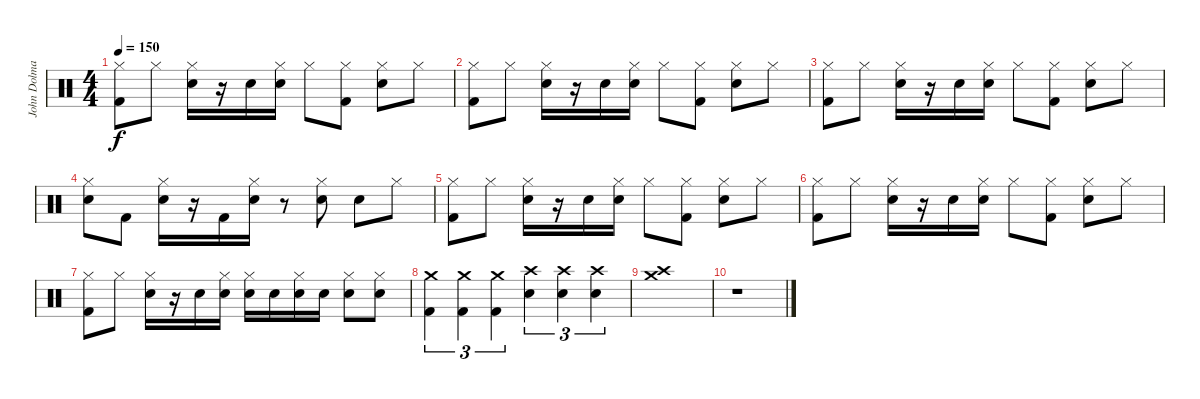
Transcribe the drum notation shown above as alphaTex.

\track ("John Dolmayan" "John Dolma") {instrument percussion}
\staff {score}
\articulation defaults
\ts (4 4)
\tempo 150
\clef neutral
\ks c
("Hi-Hat (closed)" "Kick (hit) 2").8{dy f} "Hi-Hat (closed)".8 ("Hi-Hat (closed)" "Electric Snare (hit)").16 r.16 "Electric Snare (hit)".16 ("Hi-Hat (closed)" "Electric Snare (hit)").16 "Hi-Hat (closed)".8 ("Hi-Hat (closed)" "Kick (hit) 2").8 ("Hi-Hat (closed)" "Electric Snare (hit)").8 "Hi-Hat (closed)".8 |
("Hi-Hat (closed)" "Kick (hit) 2").8 "Hi-Hat (closed)".8 ("Hi-Hat (closed)" "Electric Snare (hit)").16 r.16 "Electric Snare (hit)".16 ("Hi-Hat (closed)" "Electric Snare (hit)").16 "Hi-Hat (closed)".8 ("Hi-Hat (closed)" "Kick (hit) 2").8 ("Hi-Hat (closed)" "Electric Snare (hit)").8 "Hi-Hat (closed)".8 |
("Hi-Hat (closed)" "Kick (hit) 2").8 "Hi-Hat (closed)".8 ("Hi-Hat (closed)" "Electric Snare (hit)").16 r.16 "Electric Snare (hit)".16 ("Hi-Hat (closed)" "Electric Snare (hit)").16 "Hi-Hat (closed)".8 ("Hi-Hat (closed)" "Kick (hit) 2").8 ("Hi-Hat (closed)" "Electric Snare (hit)").8 "Hi-Hat (closed)".8 |
("Hi-Hat (closed)" "Electric Snare (hit)").8 "Kick (hit) 2".8 ("Hi-Hat (closed)" "Electric Snare (hit)").16 r.16 "Kick (hit) 2".16 ("Hi-Hat (closed)" "Electric Snare (hit)").16 r.8 ("Hi-Hat (closed)" "Electric Snare (hit)").8 "Electric Snare (hit)".8 "Hi-Hat (closed)".8 |
("Hi-Hat (closed)" "Kick (hit) 2").8 "Hi-Hat (closed)".8 ("Hi-Hat (closed)" "Electric Snare (hit)").16 r.16 "Electric Snare (hit)".16 ("Hi-Hat (closed)" "Electric Snare (hit)").16 "Hi-Hat (closed)".8 ("Hi-Hat (closed)" "Kick (hit) 2").8 ("Hi-Hat (closed)" "Electric Snare (hit)").8 "Hi-Hat (closed)".8 |
("Hi-Hat (closed)" "Kick (hit) 2").8 "Hi-Hat (closed)".8 ("Hi-Hat (closed)" "Electric Snare (hit)").16 r.16 "Electric Snare (hit)".16 ("Hi-Hat (closed)" "Electric Snare (hit)").16 "Hi-Hat (closed)".8 ("Hi-Hat (closed)" "Kick (hit) 2").8 ("Hi-Hat (closed)" "Electric Snare (hit)").8 "Hi-Hat (closed)".8 |
("Hi-Hat (closed)" "Kick (hit) 2").8 "Hi-Hat (closed)".8 ("Hi-Hat (closed)" "Electric Snare (hit)").16 r.16 "Electric Snare (hit)".16 ("Hi-Hat (closed)" "Electric Snare (hit)").16 ("Hi-Hat (closed)" "Electric Snare (hit)").16 "Electric Snare (hit)".16 ("Hi-Hat (closed)" "Electric Snare (hit)").16 "Electric Snare (hit)".16 ("Hi-Hat (closed)" "Electric Snare (hit)").8 ("Hi-Hat (closed)" "Electric Snare (hit)").8 |
("Crash medium (hit)" "Kick (hit) 2").4{tu (3 2)} ("Crash medium (hit)" "Kick (hit) 2").4{tu (3 2)} ("Crash medium (hit)" "Kick (hit) 2").4{tu (3 2)} ("Crash high (hit)" "Electric Snare (hit)").4{tu (3 2)} ("Crash high (hit)" "Electric Snare (hit)").4{tu (3 2)} ("Crash high (hit)" "Electric Snare (hit)").4{tu (3 2)} |
("Crash medium (hit)" "Crash high (hit)").1 |
r.1
